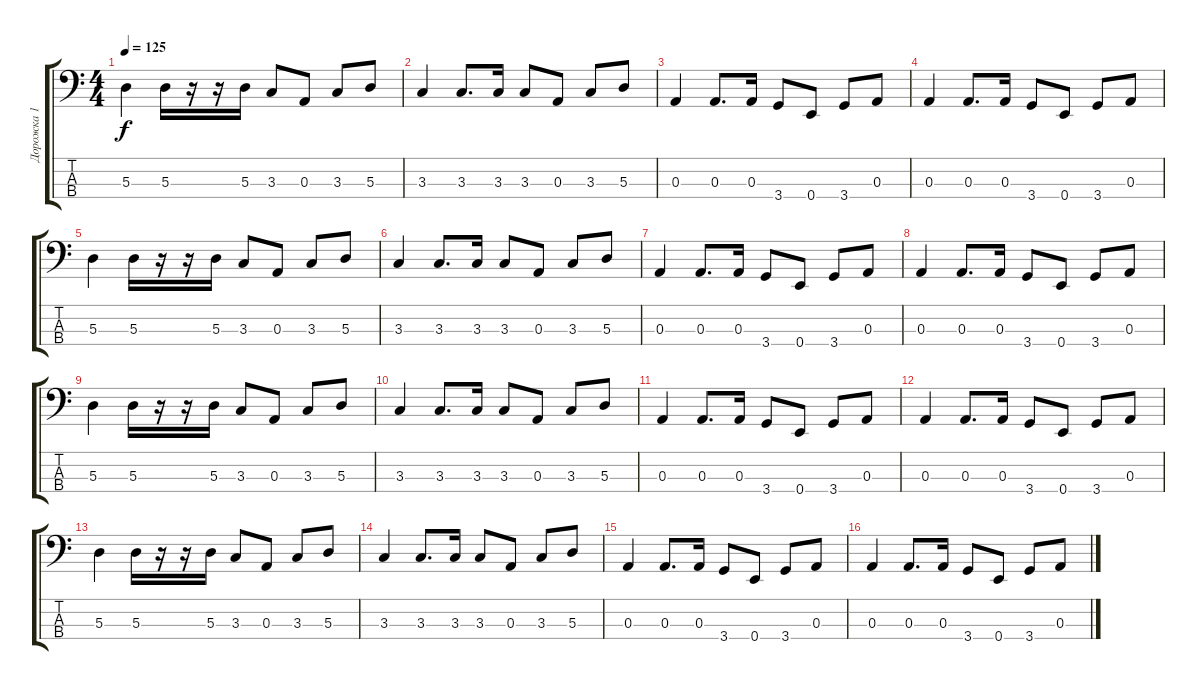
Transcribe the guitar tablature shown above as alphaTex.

\track ("Дорожка 1" "Дорожка 1") {instrument slapbass2}
\staff {score tabs}
\tuning (G2 D2 A1 E1) {hide}
\ts (4 4)
\tempo 125
\clef f4
\ks c
5.3.4{dy f} 5.3.16 r.16 r.16 5.3.16 3.3.8 0.3.8 3.3.8 5.3.8 |
3.3.4 3.3.8{d} 3.3.16 3.3.8 0.3.8 3.3.8 5.3.8 |
0.3.4 0.3.8{d} 0.3.16 3.4.8 0.4.8 3.4.8 0.3.8 |
0.3.4 0.3.8{d} 0.3.16 3.4.8 0.4.8 3.4.8 0.3.8 |
5.3.4 5.3.16 r.16 r.16 5.3.16 3.3.8 0.3.8 3.3.8 5.3.8 |
3.3.4 3.3.8{d} 3.3.16 3.3.8 0.3.8 3.3.8 5.3.8 |
0.3.4 0.3.8{d} 0.3.16 3.4.8 0.4.8 3.4.8 0.3.8 |
0.3.4 0.3.8{d} 0.3.16 3.4.8 0.4.8 3.4.8 0.3.8 |
5.3.4 5.3.16 r.16 r.16 5.3.16 3.3.8 0.3.8 3.3.8 5.3.8 |
3.3.4 3.3.8{d} 3.3.16 3.3.8 0.3.8 3.3.8 5.3.8 |
0.3.4 0.3.8{d} 0.3.16 3.4.8 0.4.8 3.4.8 0.3.8 |
0.3.4 0.3.8{d} 0.3.16 3.4.8 0.4.8 3.4.8 0.3.8 |
5.3.4 5.3.16 r.16 r.16 5.3.16 3.3.8 0.3.8 3.3.8 5.3.8 |
3.3.4 3.3.8{d} 3.3.16 3.3.8 0.3.8 3.3.8 5.3.8 |
0.3.4 0.3.8{d} 0.3.16 3.4.8 0.4.8 3.4.8 0.3.8 |
0.3.4 0.3.8{d} 0.3.16 3.4.8 0.4.8 3.4.8 0.3.8
